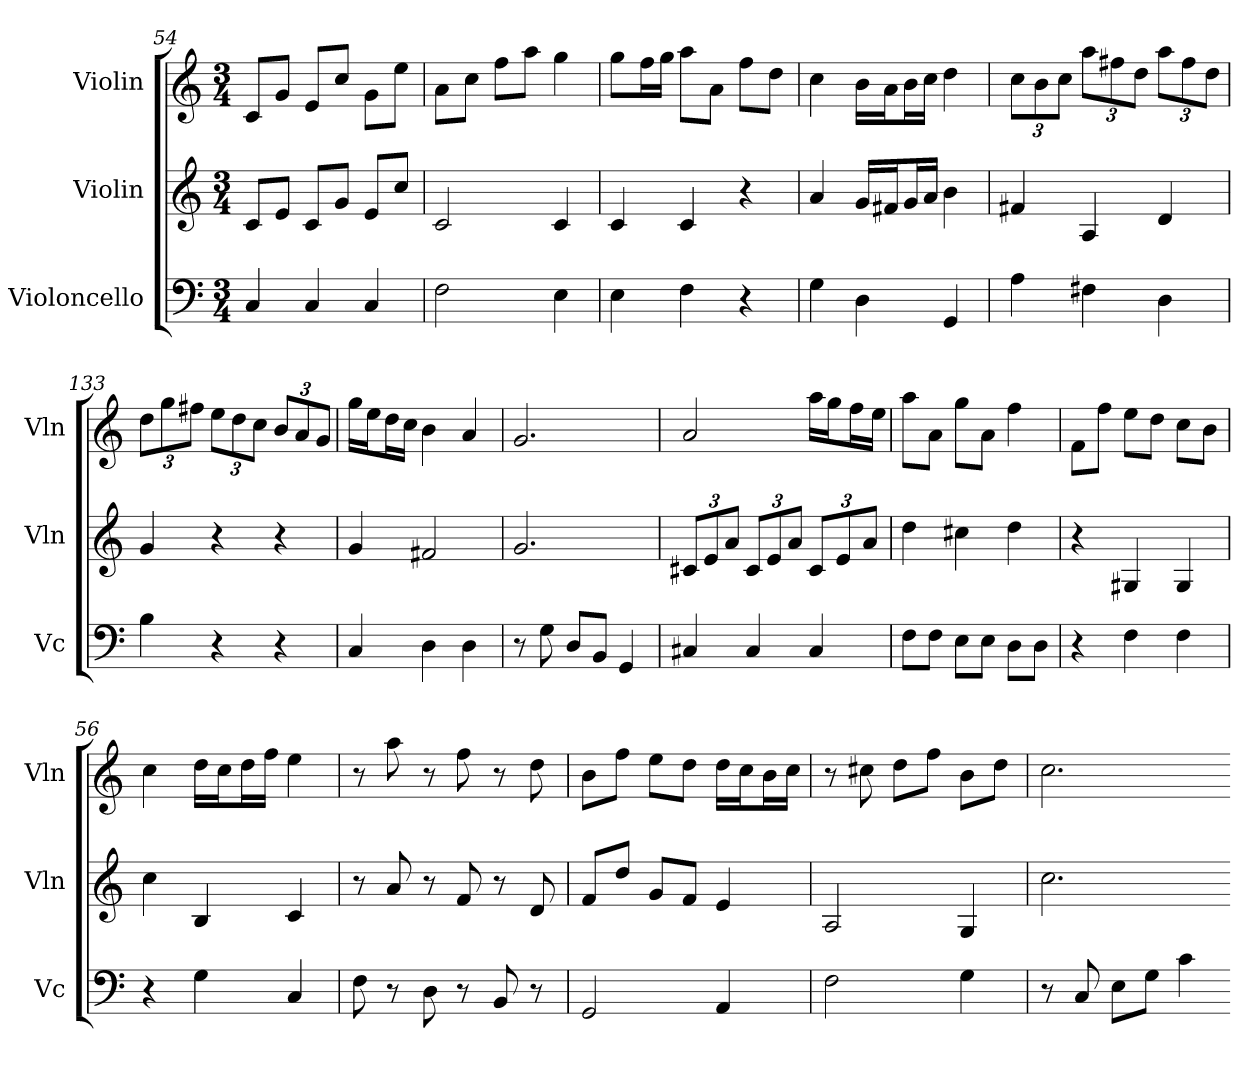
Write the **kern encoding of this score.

**kern	**kern	**kern
*part3	*part2	*part1
*staff3	*staff2	*staff1
*I"Violoncello	*I"Violin	*I"Violin
*I'Vc	*I'Vln	*I'Vln
*k[]	*k[]	*k[]
*M3/4	*M3/4	*M3/4
*MM120	*MM120	*MM120
=54	=54	=54
4C	8cL	8cL
.	8eJ	8gJ
4C	8cL	8eL
.	8gJ	8ccJ
4C	8eL	8gL
.	8ccJ	8eeJ
=157	=157	=157
2F	2c	8aL
.	.	8ccJ
.	.	8ffL
.	.	8aaJ
4E	4c	4gg
=114	=114	=114
4E	4c	8ggL
.	.	16ffL
.	.	16ggJJ
4F	4c	8aaL
.	.	8aJ
4r	4r	8ffL
.	.	8ddJ
=85	=85	=85
4G	4a	4cc
4D	16gLL	16bLL
.	16f#XJ	16aJ
.	16gL	16bL
.	16aJJ	16ccJJ
4GG	4b	4dd
=161	=161	=161
4A	4f#X	12ccL
.	.	12b
.	.	12ccJ
4F#X	4A	12aaL
.	.	12ff#X
.	.	12ddJ
4D	4d	12aaL
.	.	12ff#
.	.	12ddJ
=133	=133	=133
4B	4g	12ddL
.	.	12gg
.	.	12ff#XJ
4r	4r	12eeL
.	.	12dd
.	.	12ccJ
4r	4r	12bL
.	.	12a
.	.	12gJ
=106	=106	=106
4C	4g	16ggLL
.	.	16eeJ
.	.	16ddL
.	.	16ccJJ
4D	2f#X	4b
4D	.	4a
=33	=33	=33
8r	2.g	2.g
8G	.	.
8DL	.	.
8BBJ	.	.
4GG	.	.
=16	=16	=16
4C#X	12c#XL	2a
.	12e	.
.	12aJ	.
4C#	12c#L	.
.	12e	.
.	12aJ	.
4C#	12c#L	16aaLL
.	.	16ggJ
.	12e	.
.	.	16ffL
.	12aJ	.
.	.	16eeJJ
=71	=71	=71
8FL	4dd	8aaL
8FJ	.	8aJ
8EL	4cc#X	8ggL
8EJ	.	8aJ
8DL	4dd	4ff
8DJ	.	.
=150	=150	=150
4r	4r	8fL
.	.	8ffJ
4F	4G#X	8eeL
.	.	8ddJ
4F	4G#	8ccL
.	.	8bJ
=56	=56	=56
4r	4cc	4cc
4G	4B	16ddLL
.	.	16ccJ
.	.	16ddL
.	.	16ffJJ
4C	4c	4ee
=76	=76	=76
8F	8r	8r
8r	8a	8aa
8D	8r	8r
8r	8f	8ff
8BB	8r	8r
8r	8d	8dd
=162	=162	=162
2GG	8fL	8bL
.	8ddJ	8ffJ
.	8gL	8eeL
.	8fJ	8ddJ
4AA	4e	16ddLL
.	.	16ccJ
.	.	16bL
.	.	16ccJJ
=89	=89	=89
2F	2A	8r
.	.	8cc#X
.	.	8ddL
.	.	8ffJ
4G	4G	8bL
.	.	8ddJ
=79	=79	=79
8r	2.cc	2.cc
8C	.	.
8EL	.	.
8GJ	.	.
4c	.	.
=-	=-	=-
*-	*-	*-
